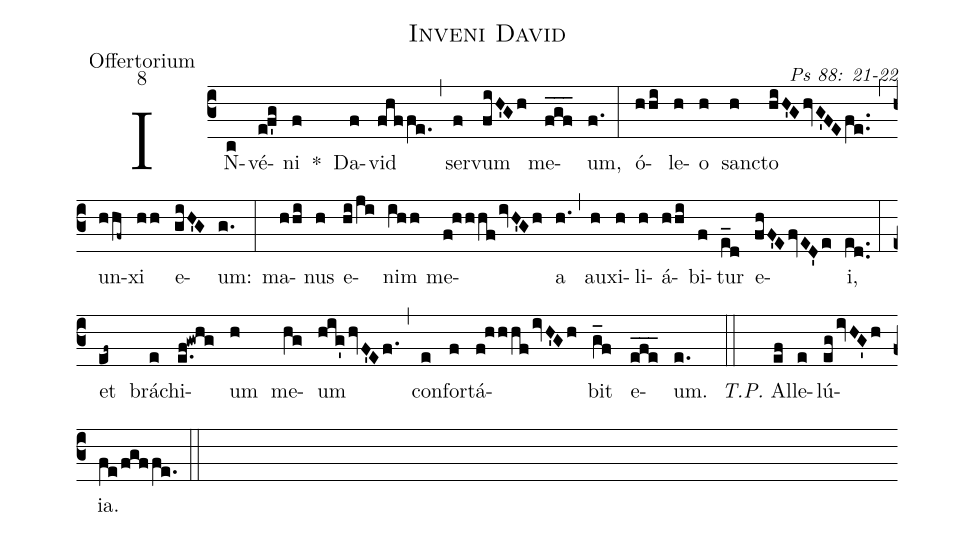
name: Inveni David;
office-part: Offertorium;
mode: 8;
commentary: Ps 88: 21-22;
%%
(c3) IN(c)vé(e!f'g)ni(f) *() Da(f)vid(fhffe.) (,) ser(f)vum(fiH'Gh) me(fgf___)um,(f.) (:)
ó(hhi)le(h)o(h) sanc(h)to(hiH'G/hvG'FEfe..) (,) un(hhf~)xi(hh) e(giH'G)um:(g.) (:)
ma(hhi)nus(h) e(hi/ji)nim(ihh) me(f!hhhf/ivH'Gh)a(h.) (,) au(h)xi(h)li(h)á(hhi)bi(f)tur(e_d) e(fhF'EfvED'e)i,(ed..) (:)
et(ef~) brá(e)chi(e.f!gwhg)um(h) me(hg)um(hig'/hvF'Ef.) (,) con(e)for(f)tá(f!hhhf/ivH'Gh)bit(g_f) e(efe___)um.(e.) (::)
<i>T.P.</i> Al(ef)le(e)lú(eg/ivHG'h)ia.(fe/fgffe.) (::)
